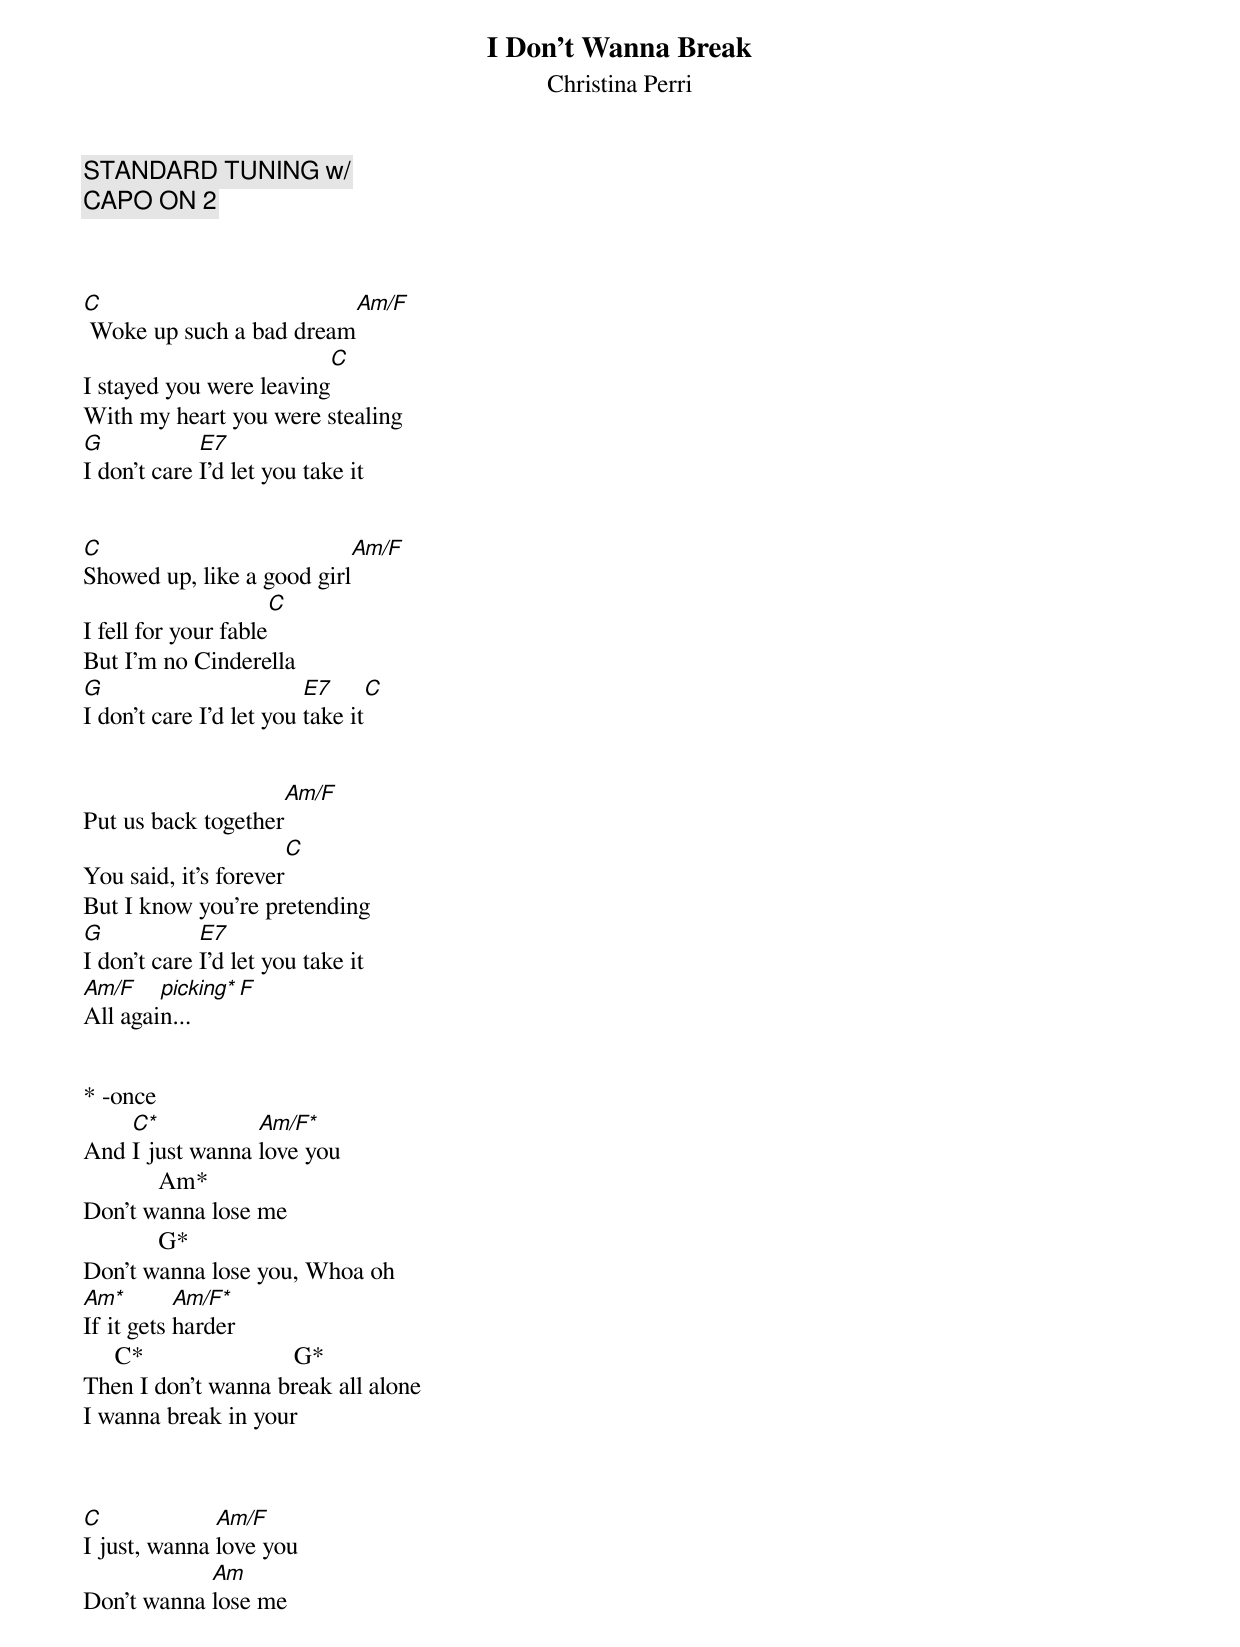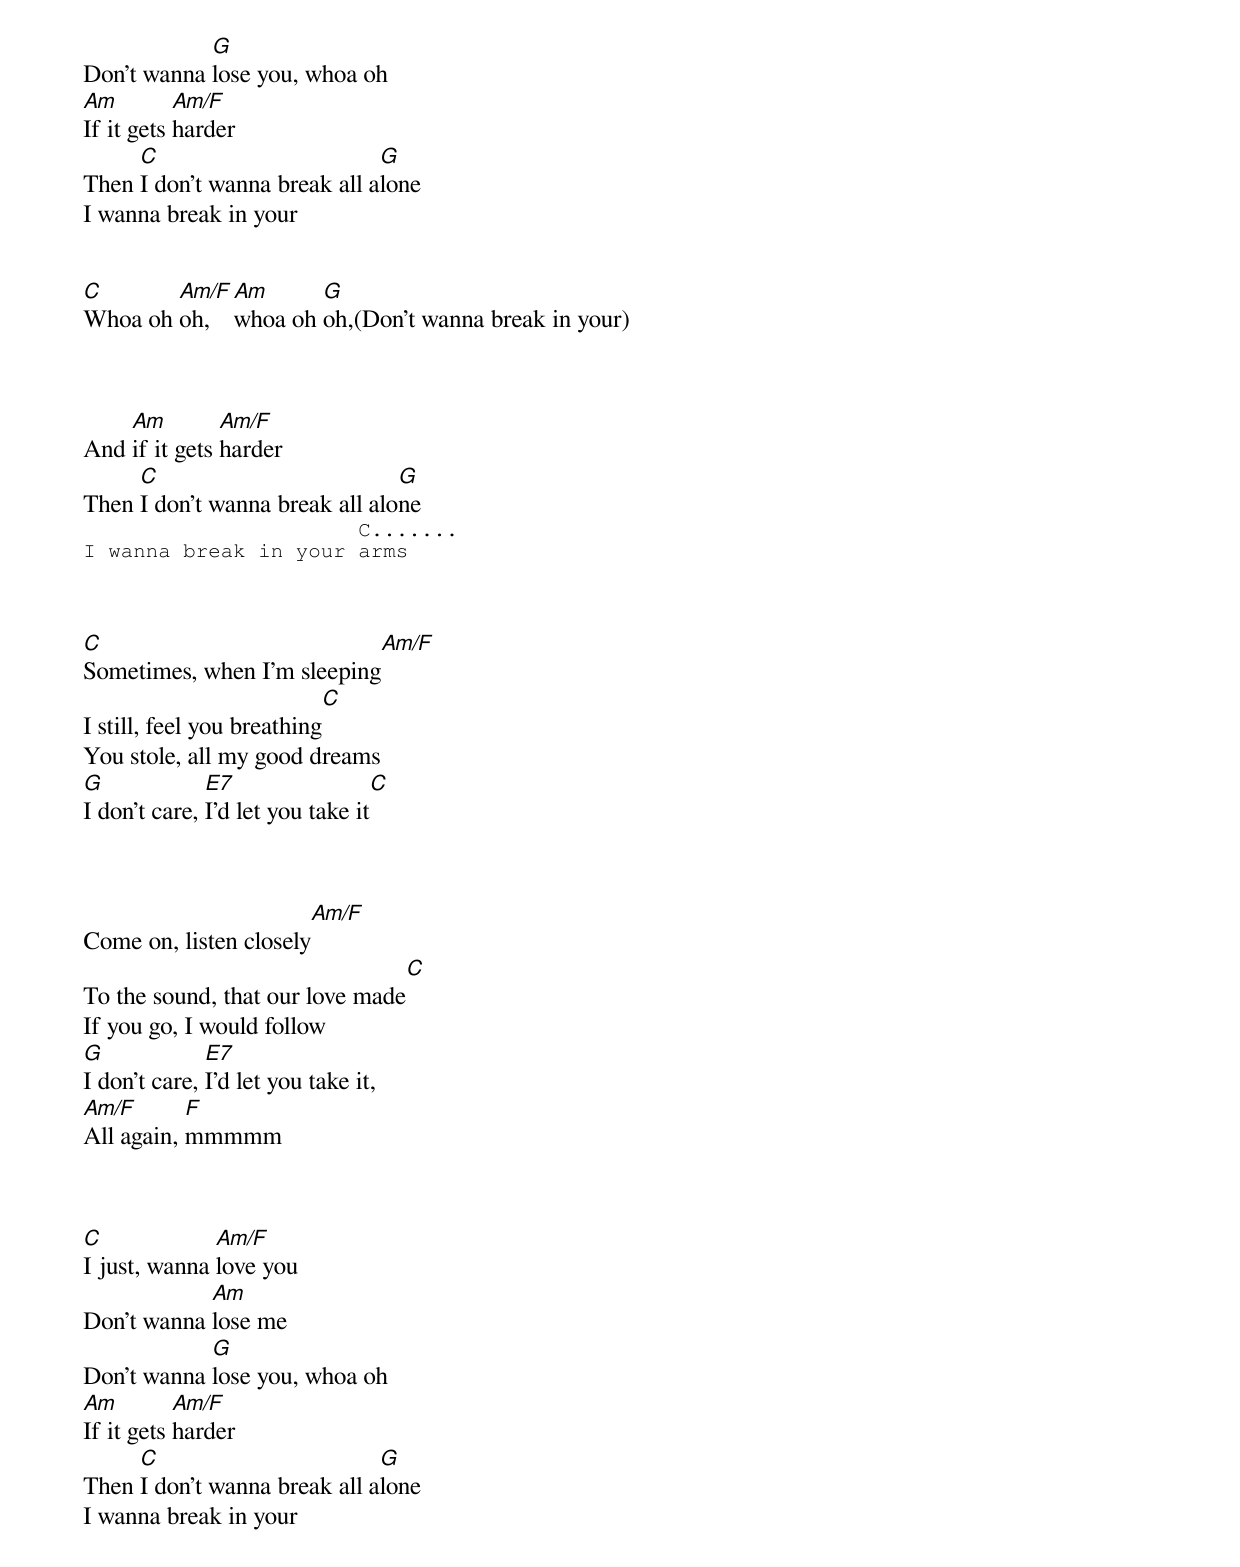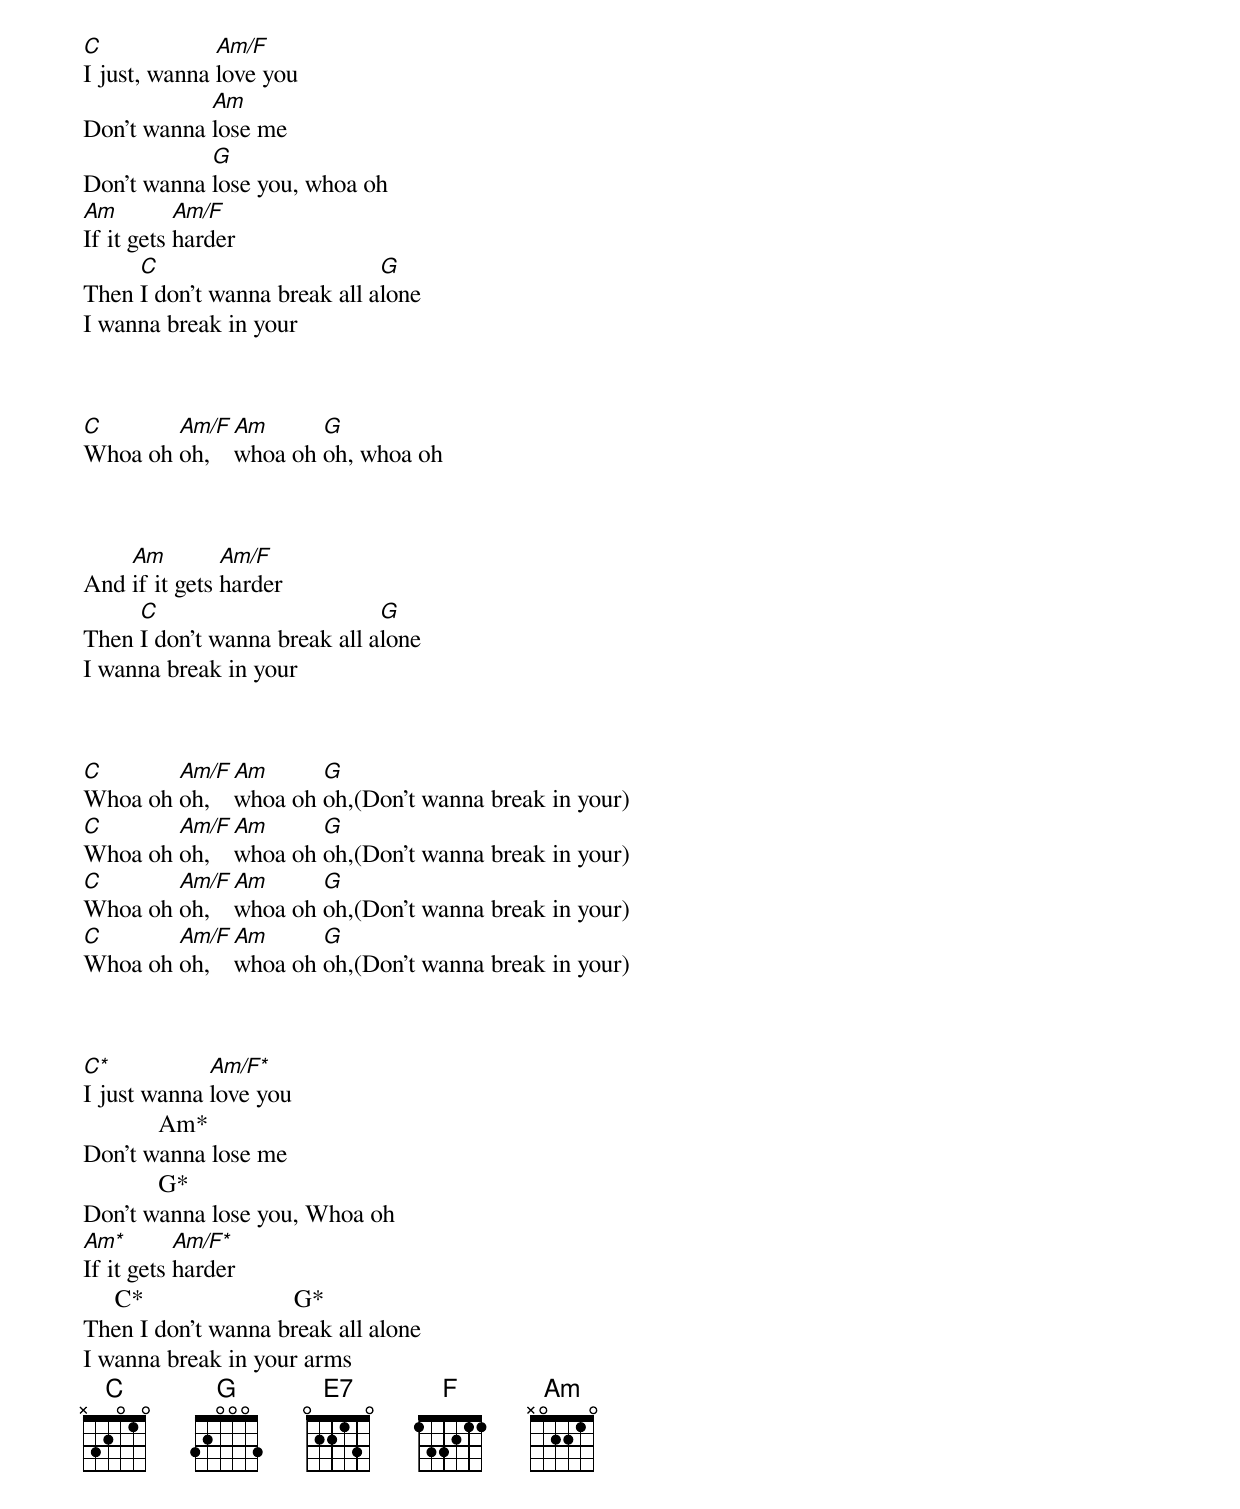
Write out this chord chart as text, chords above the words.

I Don't Wanna Break
Christina Perri


STANDARD TUNING w/
CAPO ON 2



C                        Am/F
 Woke up such a bad dream
                         C
I stayed you were leaving
With my heart you were stealing
G            E7
I don't care I'd let you take it


C                          Am/F
Showed up, like a good girl
                     C
I fell for your fable
But I'm no Cinderella
G                        E7     C
I don't care I'd let you take it


                    Am/F
Put us back together
                      C
You said, it's forever
But I know you're pretending
G            E7
I don't care I'd let you take it
Am/F    *picking*  F
All again...


* -once
    C*           Am/F*
And I just wanna love you
            Am*
Don't wanna lose me
            G*
Don't wanna lose you, Whoa oh
Am*        Am/F*
If it gets harder
     C*                        G*
Then I don't wanna break all alone
I wanna break in your



C             Am/F
I just, wanna love you
            Am
Don't wanna lose me
            G
Don't wanna lose you, whoa oh
Am         Am/F
If it gets harder
     C                        G
Then I don't wanna break all alone
I wanna break in your


C       Am/F Am      G
Whoa oh oh,  whoa oh oh,(Don't wanna break in your)



    Am         Am/F
And if it gets harder
     C                          G
Then I don't wanna break all alone
                      C.......
I wanna break in your arms



C                           Am/F
Sometimes, when I'm sleeping
                           C
I still, feel you breathing
You stole, all my good dreams
G             E7                 C
I don't care, I'd let you take it



                       Am/F
Come on, listen closely
                                C
To the sound, that our love made
If you go, I would follow
G             E7
I don't care, I'd let you take it,
Am/F       F
All again, mmmmm



C             Am/F
I just, wanna love you
            Am
Don't wanna lose me
            G
Don't wanna lose you, whoa oh
Am         Am/F
If it gets harder
     C                        G
Then I don't wanna break all alone
I wanna break in your



C             Am/F
I just, wanna love you
            Am
Don't wanna lose me
            G
Don't wanna lose you, whoa oh
Am         Am/F
If it gets harder
     C                        G
Then I don't wanna break all alone
I wanna break in your



C       Am/F Am      G
Whoa oh oh,  whoa oh oh, whoa oh



    Am         Am/F
And if it gets harder
     C                        G
Then I don't wanna break all alone
I wanna break in your



C       Am/F Am      G
Whoa oh oh,  whoa oh oh,(Don't wanna break in your)
C       Am/F Am      G
Whoa oh oh,  whoa oh oh,(Don't wanna break in your)
C       Am/F Am      G
Whoa oh oh,  whoa oh oh,(Don't wanna break in your)
C       Am/F Am      G
Whoa oh oh,  whoa oh oh,(Don't wanna break in your)



C*           Am/F*
I just wanna love you
            Am*
Don't wanna lose me
            G*
Don't wanna lose you, Whoa oh
Am*        Am/F*
If it gets harder
     C*                        G*
Then I don't wanna break all alone
I wanna break in your arms
